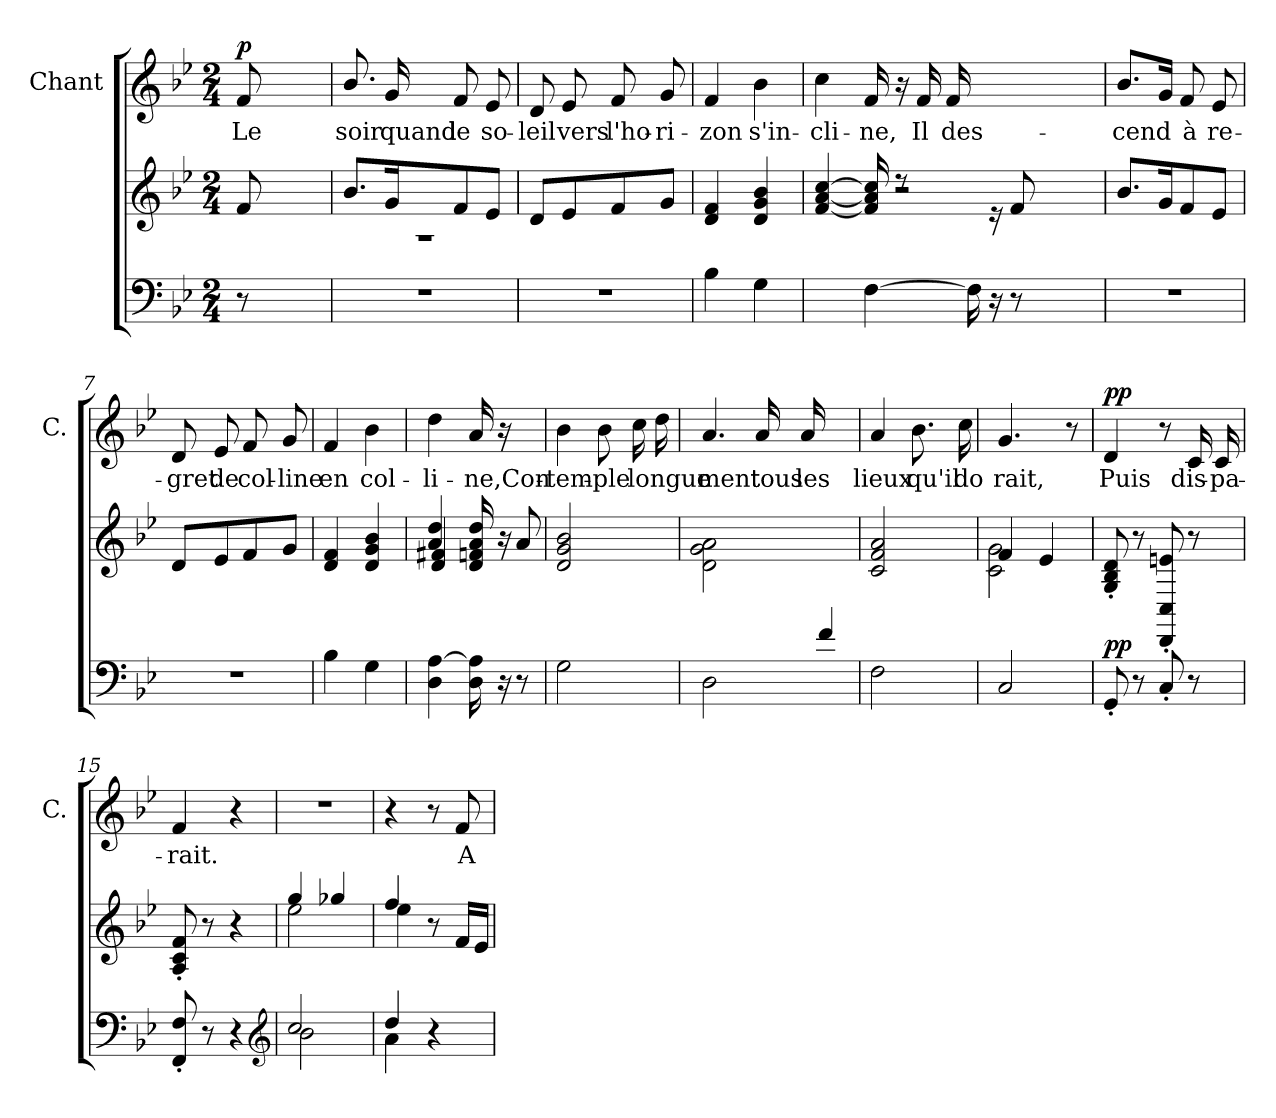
**kern	**dynam	**kern	**kern	**text	**dynam
*part3	*part3	*part2	*part1	*part1	*part1
*staff3	*staff3	*staff2	*staff1	*staff1	*staff1
*	*	*	*I"Chant	*	*
*	*	*	*I'C.	*	*
*clefF4	*	*clefG2	*clefG2	*	*
*k[b-e-]	*	*k[b-e-]	*k[b-e-]	*	*
*M2/4	*	*M2/4	*M2/4	*	*
=1	=1	=1	=1	=1	=1
!	!	!	!	!	!LO:DY:a
8r	.	8fi/	8fi/	Le	p
4.ryy	.	4.ryy	4.ryy	.	.
=2	=2	=2	=2	=2	=2
*	*	*^	*	*	*
2r	.	8.b-i/L	2r	8.b-i/	soir	.
.	.	16gi/k	.	16gi/	quand	.
.	.	8fi/	.	8fi/	le	.
.	.	8e-i/J	.	8e-i/	so-	.
*	*	*v	*v	*	*	*
=3	=3	=3	=3	=3	=3
2r	.	8di/L	8di/	leil	.
.	.	8e-i/	8e-i/	vers	.
.	.	8fi/	8fi/	l'ho-	.
.	.	8gi/J	8gi/	ri-	.
=4	=4	=4	=4	=4	=4
4B-j\	.	4di/ 4fi/	4fi/	zon	.
4Gj\	.	4b-i/ 4gi/ 4di/	4b-i\	s'in-	.
=5	=5	=5	=5	=5	=5
*	*	*^	*	*	*
*	*	*	*^	*	*	*
4ryy	.	[4cci/ [4ai/ [4fi/	4ryy	4ryy	4cci\	cli-	.
[4Fj\	.	16fi]/ 16ai]/ 16cci]/	16ryy	4ryy	16fi/	ne,	.
.	.	8r	2r	.	16r	.	.
.	.	.	.	.	16fi/	Il	.
.	.	16ryy	.	.	16fi/	des-	.
16Fj\]	.	2ryy	.	16ryy	2ryy	.	.
16r	.	.	.	16r	.	.	.
8r	.	.	.	8fZ/	.	.	.
4ryy	.	.	.	4ryy	.	.	.
.	.	.	8.ryy	.	.	.	.
*	*	*v	*v	*v	*	*	*
!!LO:LB:g=z
=6	=6	=6	=6	=6	=6
2r	.	8.b-i/L	8.b-i/L	cend	.
.	.	16gi/k	16gi/Jk	.	.
.	.	8fi/	8fi/	à	.
.	.	8e-i/J	8e-i/	re-	.
=7	=7	=7	=7	=7	=7
2r	.	8di/L	8di/	gret	.
.	.	8e-i/	8e-i/	de	.
.	.	8fi/	8fi/	col-	.
.	.	8gi/J	8gi/	line	.
=8	=8	=8	=8	=8	=8
4B-j\	.	4fi/ 4di/	4fi/	en	.
4Gj\	.	4b-i/ 4gi/ 4di/	4b-i\	col-	.
=9	=9	=9	=9	=9	=9
*	*	*^	*	*	*
4Dj\ [4Aj\	.	4ddi/ 4ai/	4f#XV/ 4dV/	4ddi\	li-	.
16Dj\ 16Aj]\	.	16di/ 16ddi/ 16ai/ 16fi/	4ryy	16ai/	ne,Con-	.
16r	.	16r	.	16r	.	.
8r	.	8ai/	.	8ryy	.	.
*	*	*v	*v	*	*	*
=10	=10	=10	=10	=10	=10
2Gj\	.	2b-i/ 2gi/ 2di/	4b-i\	tem-	.
.	.	.	8b-i\	ple	.
.	.	.	16cci\	longue	.
.	.	.	16ddi\	--	.
!!LO:LB:g=z
=11	=11	=11	=11	=11	=11
2Dj\	.	2di\ 2gi\ 2ai\	4.ai/	ment	.
.	.	.	16ai/	tous	.
.	.	.	16ai/	les	.
4fV/	.	4ryy	4ryy	.	.
=12	=12	=12	=12	=12	=12
2Fj\	.	2ai/ 2fi/ 2ci/	4ai/	lieux	.
.	.	.	8.b-i\	qu'il	.
.	.	.	16cci\	do	.
=13	=13	=13	=13	=13	=13
*	*	*^	*	*	*
2Cj/	.	4fi/	2cV\ 2gV\	4.gi/	rait,	.
.	.	4e-i/	.	.	.	.
.	.	.	.	8r	.	.
*	*	*v	*v	*	*	*
=14	=14	=14	=14	=14	=14
!	!LO:DY:a	!	!	!	!LO:DY:a
8GG'<j/	pp	8Gi'</ 8B-i'</ 8di'</	4di/	Puis	pp
8r	.	8r	.	.	.
8C'<j/	.	8eni'</ 8Ci'</ 8DDi'</	8r	.	.
8r	.	8r	16ci/	dis-	.
.	.	.	16ci/	pa-	.
=15	=15	=15	=15	=15	=15
8Fj'</ 8FFj'</	.	8fi'</ 8ci'</ 8Ai'</	4fi/	rait.	.
8r	.	8r	.	.	.
4r	.	4r	4r	.	.
*clefG2	*	*	*	*	*
!!LO:PB:g=z
=16	=16	=16	=16	=16	=16
*^	*	*^	*	*	*
2ccj/	2b-Z\	.	4ggi/	2ee-V\	2r	.	.
.	.	.	4gg-Xi/	.	.	.	.
=17	=17	=17	=17	=17	=17	=17	=17
4ddj/	4aZ\	.	4ffi/	4ee-V\	4r	.	.
4r	4ryy	.	8r	4ryy	8r	.	.
.	.	.	16fi/LL	.	8fi/	A-	.
.	.	.	16e-i/JJ	.	.	.	.
*v	*v	*	*	*	*	*	*
*	*	*v	*v	*	*	*
=	=	=	=	=	=
*-	*-	*-	*-	*-	*-
